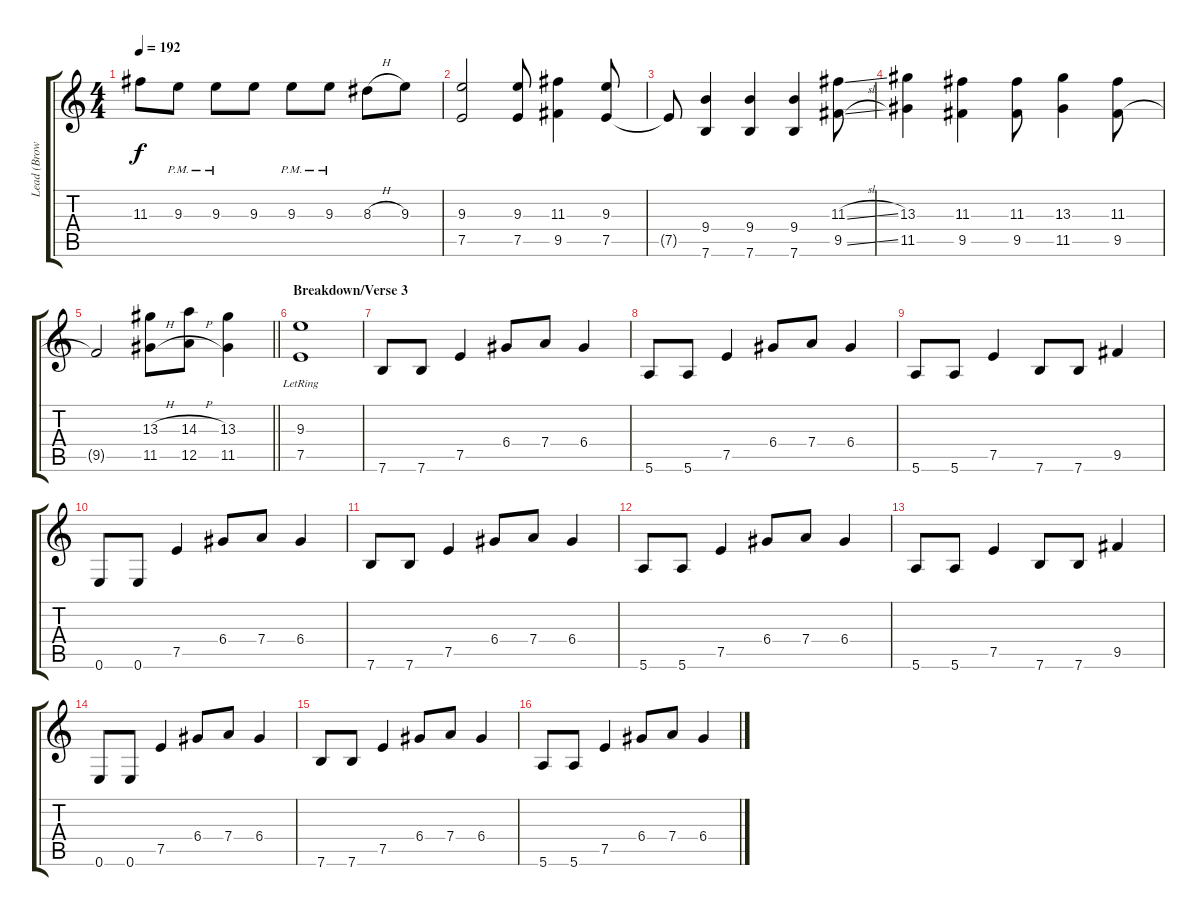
\track ("Lead (Brown Tom)" "Lead (Brow") {instrument distortionguitar}
\staff {score tabs}
\tuning (E4 B3 G3 D3 A2 E2) {hide}
\ts (4 4)
\tempo 192
\clef g2
\ks c
11.3.8{dy f} 9.3{pm}.8 9.3{pm}.8 9.3.8 9.3{pm}.8 9.3{pm}.8 8.3{h}.8 9.3.8 |
(9.3 7.5).2 (9.3 7.5).8 (11.3 9.5).4 (9.3 7.5).8 |
7.5{t}.8 (9.4 7.6).4 (9.4 7.6).4 (9.4 7.6).4 (11.3{sl} 9.5{sl}).8 |
(13.3 11.5).4 (11.3 9.5).4 (11.3 9.5).8 (13.3 11.5).4 (11.3 9.5).8 |
\barLineRight lightlight
9.5{t}.2 (13.3{h} 11.5{h}).8 (14.3{h} 12.5{h}).8 (13.3 11.5).4 |
\section ("" "Breakdown/Verse 3")
(9.3{lr} 7.5{lr}).1 |
7.6.8 7.6.8 7.5.4 6.4.8 7.4.8 6.4.4 |
5.6.8 5.6.8 7.5.4 6.4.8 7.4.8 6.4.4 |
5.6.8 5.6.8 7.5.4 7.6.8 7.6.8 9.5.4 |
0.6.8 0.6.8 7.5.4 6.4.8 7.4.8 6.4.4 |
7.6.8 7.6.8 7.5.4 6.4.8 7.4.8 6.4.4 |
5.6.8 5.6.8 7.5.4 6.4.8 7.4.8 6.4.4 |
5.6.8 5.6.8 7.5.4 7.6.8 7.6.8 9.5.4 |
0.6.8 0.6.8 7.5.4 6.4.8 7.4.8 6.4.4 |
7.6.8 7.6.8 7.5.4 6.4.8 7.4.8 6.4.4 |
5.6.8 5.6.8 7.5.4 6.4.8 7.4.8 6.4.4
